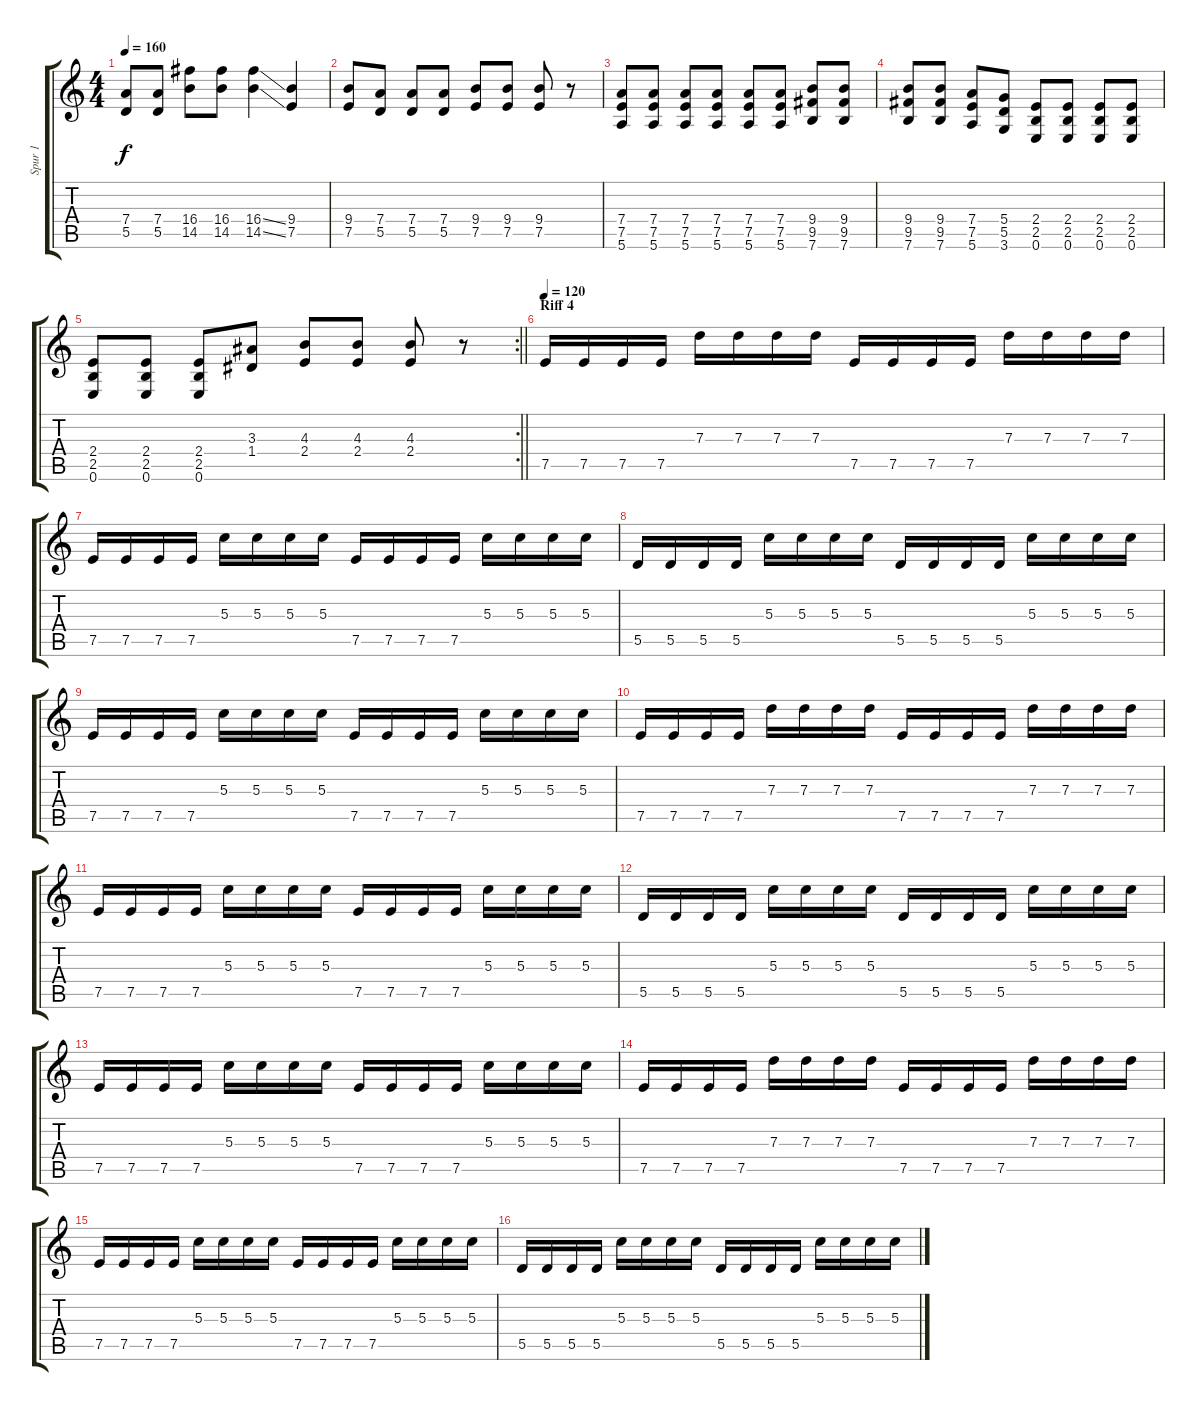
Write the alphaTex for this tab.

\track ("Spur 1" "Spur 1") {instrument distortionguitar}
\staff {score tabs}
\tuning (E4 B3 G3 D3 A2 E2) {hide}
\ts (4 4)
\tempo 160
\clef g2
\ks c
(7.4 5.5).8{dy f} (7.4 5.5).8 (16.4 14.5).8 (16.4 14.5).8 (16.4{ss} 14.5{ss}).4 (9.4 7.5).4 |
(9.4 7.5).8 (7.4 5.5).8 (7.4 5.5).8 (7.4 5.5).8 (9.4 7.5).8 (9.4 7.5).8 (9.4 7.5).8 r.8 |
(7.4 7.5 5.6).8 (7.4 7.5 5.6).8 (7.4 7.5 5.6).8 (7.4 7.5 5.6).8 (7.4 7.5 5.6).8 (7.4 7.5 5.6).8 (9.4 9.5 7.6).8 (9.4 9.5 7.6).8 |
(9.4 9.5 7.6).8 (9.4 9.5 7.6).8 (7.4 7.5 5.6).8 (5.4 5.5 3.6).8 (2.4 2.5 0.6).8 (2.4 2.5 0.6).8 (2.4 2.5 0.6).8 (2.4 2.5 0.6).8 |
\rc 2
\barLineRight lightlight
(2.4 2.5 0.6).8 (2.4 2.5 0.6).8 (2.4 2.5 0.6).8 (3.3 1.4).8 (4.3 2.4).8 (4.3 2.4).8 (4.3 2.4).8 r.8 |
\section ("" "Riff 4")
\tempo 120
7.5.16 7.5.16 7.5.16 7.5.16 7.3.16 7.3.16 7.3.16 7.3.16 7.5.16 7.5.16 7.5.16 7.5.16 7.3.16 7.3.16 7.3.16 7.3.16 |
7.5.16 7.5.16 7.5.16 7.5.16 5.3.16 5.3.16 5.3.16 5.3.16 7.5.16 7.5.16 7.5.16 7.5.16 5.3.16 5.3.16 5.3.16 5.3.16 |
5.5.16 5.5.16 5.5.16 5.5.16 5.3.16 5.3.16 5.3.16 5.3.16 5.5.16 5.5.16 5.5.16 5.5.16 5.3.16 5.3.16 5.3.16 5.3.16 |
7.5.16 7.5.16 7.5.16 7.5.16 5.3.16 5.3.16 5.3.16 5.3.16 7.5.16 7.5.16 7.5.16 7.5.16 5.3.16 5.3.16 5.3.16 5.3.16 |
7.5.16 7.5.16 7.5.16 7.5.16 7.3.16 7.3.16 7.3.16 7.3.16 7.5.16 7.5.16 7.5.16 7.5.16 7.3.16 7.3.16 7.3.16 7.3.16 |
7.5.16 7.5.16 7.5.16 7.5.16 5.3.16 5.3.16 5.3.16 5.3.16 7.5.16 7.5.16 7.5.16 7.5.16 5.3.16 5.3.16 5.3.16 5.3.16 |
5.5.16 5.5.16 5.5.16 5.5.16 5.3.16 5.3.16 5.3.16 5.3.16 5.5.16 5.5.16 5.5.16 5.5.16 5.3.16 5.3.16 5.3.16 5.3.16 |
7.5.16 7.5.16 7.5.16 7.5.16 5.3.16 5.3.16 5.3.16 5.3.16 7.5.16 7.5.16 7.5.16 7.5.16 5.3.16 5.3.16 5.3.16 5.3.16 |
7.5.16 7.5.16 7.5.16 7.5.16 7.3.16 7.3.16 7.3.16 7.3.16 7.5.16 7.5.16 7.5.16 7.5.16 7.3.16 7.3.16 7.3.16 7.3.16 |
7.5.16 7.5.16 7.5.16 7.5.16 5.3.16 5.3.16 5.3.16 5.3.16 7.5.16 7.5.16 7.5.16 7.5.16 5.3.16 5.3.16 5.3.16 5.3.16 |
5.5.16 5.5.16 5.5.16 5.5.16 5.3.16 5.3.16 5.3.16 5.3.16 5.5.16 5.5.16 5.5.16 5.5.16 5.3.16 5.3.16 5.3.16 5.3.16
